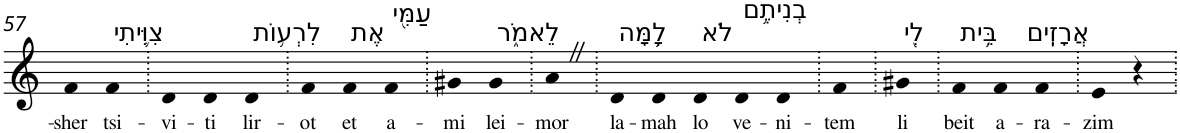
**kern	**text
*part1	*part1
*staff1	*staff1
*I"Piano	*
*I'Pno	*
!!LO:PB:g=z
*clefG2	*
*k[]	*
=57	=57
!	!LO:LY:b
4f	-sher
!LO:TX:a:t=צִוִּ֛יתִי	!
!	!LO:LY:b
4f	tsi-
=58.	=58.
!	!LO:LY:b
4d	-vi-
!	!LO:LY:b
4d	-ti
!LO:TX:a:t=לִרְע֥וֹת	!
!	!LO:LY:b
4d	lir-
=59.	=59.
!	!LO:LY:b
4f	-ot
!LO:TX:a:t=אֶת	!
!	!LO:LY:b
4f	et
!LO:TX:a:t=עַמִּ֖י	!
!	!LO:LY:b
4f	a-
=60.	=60.
!	!LO:LY:b
4g#X	-mi
!LO:TX:a:t=לֵאמֹ֑ר	!
!	!LO:LY:b
4g#	lei-
=61.	=61.
!	!LO:LY:b
4aZ	-mor
=62.	=62.
!LO:TX:a:t=לָ֛מָּה	!
!	!LO:LY:b
4d	la-
!	!LO:LY:b
4d	-mah
!LO:TX:a:t=לֹא	!
!	!LO:LY:b
4d	lo
!LO:TX:a:t=בְנִיתֶ֥ם	!
!	!LO:LY:b
4d	ve-
!	!LO:LY:b
4d	-ni-
=63.	=63.
!	!LO:LY:b
4f	-tem
=64.	=64.
!LO:TX:a:t=לִ֖י	!
!	!LO:LY:b
4g#X	li
=65.	=65.
!LO:TX:a:t=בֵּ֥ית	!
!	!LO:LY:b
4f	beit
!LO:TX:a:t=אֲרָזִֽים	!
!	!LO:LY:b
4f	a-
!	!LO:LY:b
4f	-ra-
=66.	=66.
!	!LO:LY:b
4e	-zim
4r	.
=.	=.
*-	*-
